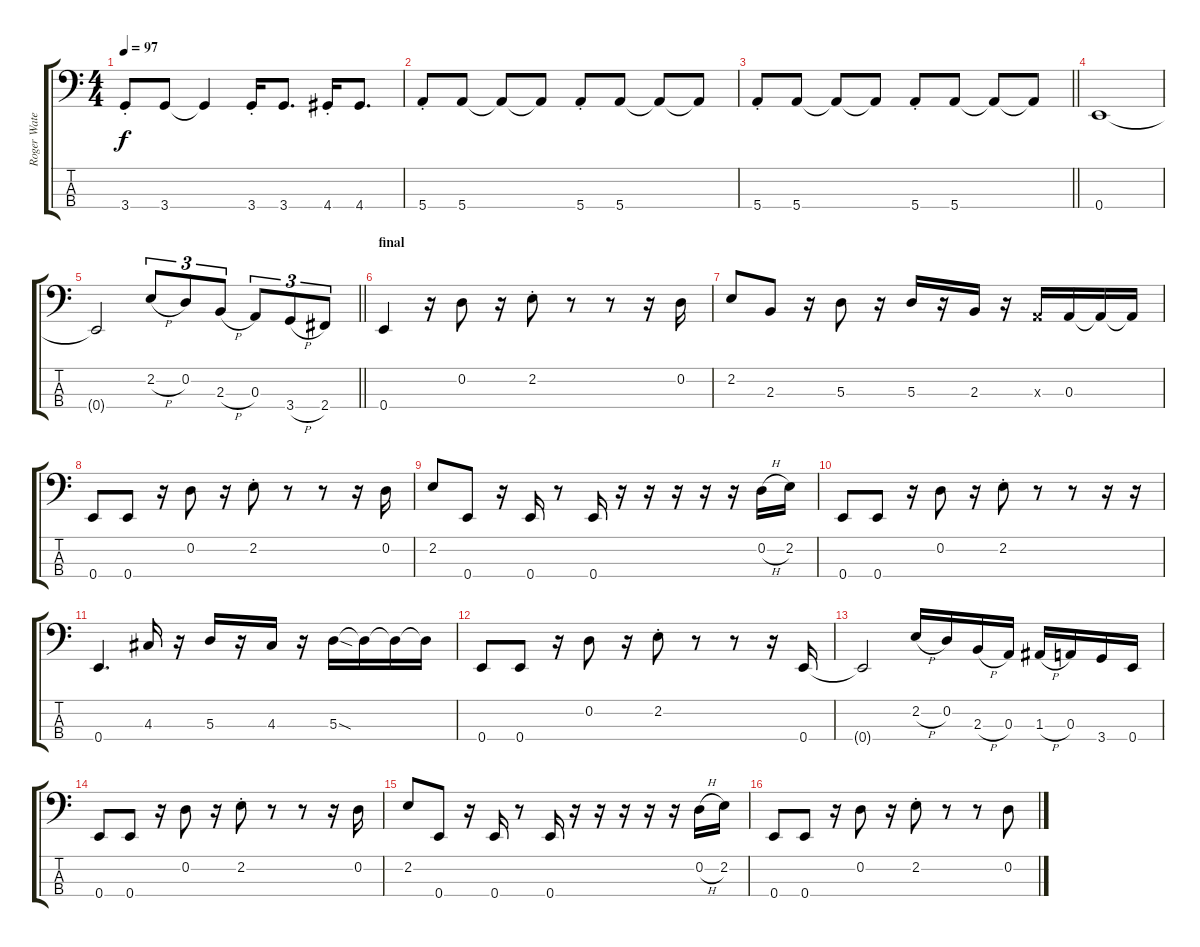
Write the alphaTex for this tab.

\track ("Roger Waters" "Roger Wate") {instrument electricbasspick}
\staff {score tabs}
\tuning (G2 D2 A1 E1) {hide}
\ts (4 4)
\tempo 97
\clef f4
\ks c
3.4{st}.8{dy f} 3.4.8 3.4{t}.4 3.4{st}.16 3.4.8{d} 4.4{st}.16 4.4.8{d} |
5.4{st}.8 5.4.8 5.4{t}.8 5.4{t}.8 5.4{st}.8 5.4.8 5.4{t}.8 5.4{t}.8 |
\barLineRight lightlight
5.4{st}.8 5.4.8 5.4{t}.8 5.4{t}.8 5.4{st}.8 5.4.8 5.4{t}.8 5.4{t}.8 |
0.4.1 |
\barLineRight lightlight
0.4{t}.2 2.2{h}.8{tu (3 2)} 0.2.8{tu (3 2)} 2.3{h}.8{tu (3 2)} 0.3.8{tu (3 2)} 3.4{h}.8{tu (3 2)} 2.4.8{tu (3 2)} |
\section ("" "final")
0.4.4 r.16 0.2.8 r.16 2.2{st}.8 r.8 r.8 r.16 0.2.16 |
2.2.8 2.3.8 r.16 5.3.8 r.16 5.3.16 r.16 2.3.16 r.16 0.3{x}.16 0.3.16 0.3{t}.16 0.3{t}.16 |
0.4.8 0.4.8 r.16 0.2.8 r.16 2.2{st}.8 r.8 r.8 r.16 0.2.16 |
2.2.8 0.4.8 r.16 0.4.16 r.8 0.4.16 r.16 r.16 r.16 r.16 r.16 0.2{h}.16 2.2.16 |
0.4.8 0.4.8 r.16 0.2.8 r.16 2.2{st}.8 r.8 r.8 r.16 r.16 |
0.4.4{d} 4.3.16 r.16 5.3.16 r.16 4.3.16 r.16 5.3{sod}.16 5.3{t}.16 5.3{t}.16 5.3{t}.16 |
0.4.8 0.4.8 r.16 0.2.8 r.16 2.2{st}.8 r.8 r.8 r.16 0.4.16 |
0.4{t}.2 2.2{h}.16 0.2.16 2.3{h}.16 0.3.16 1.3{h}.16 0.3.16 3.4.16 0.4.16 |
0.4.8 0.4.8 r.16 0.2.8 r.16 2.2{st}.8 r.8 r.8 r.16 0.2.16 |
2.2.8 0.4.8 r.16 0.4.16 r.8 0.4.16 r.16 r.16 r.16 r.16 r.16 0.2{h}.16 2.2.16 |
0.4.8 0.4.8 r.16 0.2.8 r.16 2.2{st}.8 r.8 r.8 0.2.8
